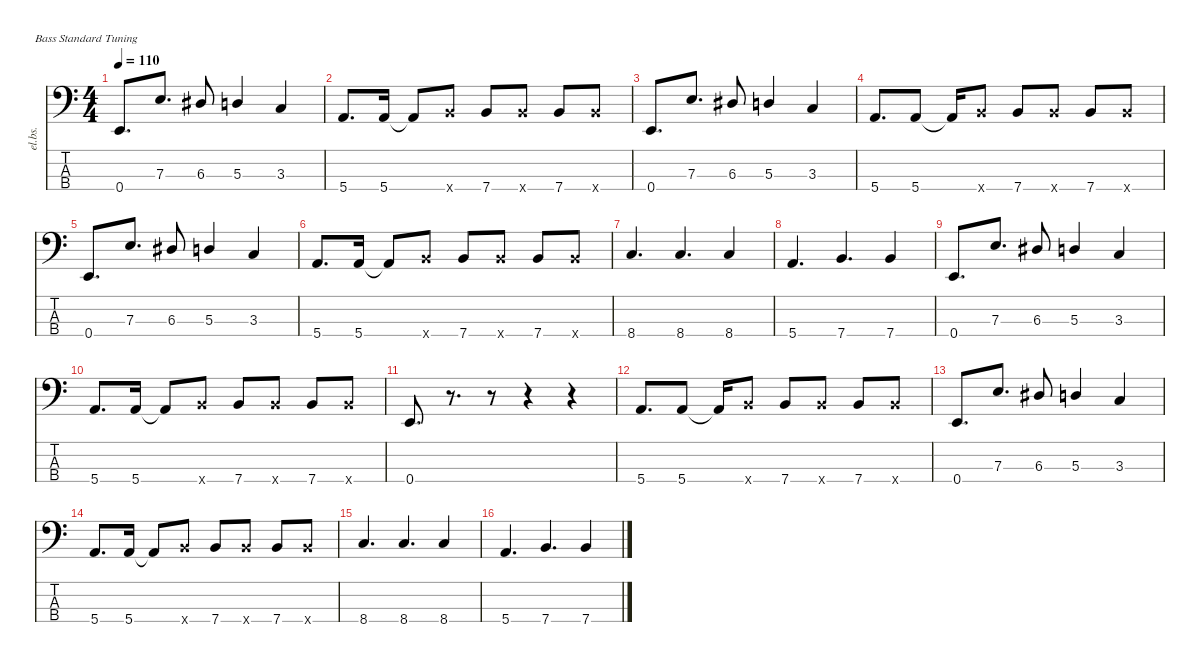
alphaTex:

\defaultSystemsLayout 4
\hideDynamics
\bracketExtendMode nobrackets
\otherSystemsTrackNameOrientation horizontal
\track ("Electric Bass" "el.bs.") {instrument electricbassfinger}
\staff {score tabs}
\tuning (G2 D2 A1 E1)
\ts (4 4)
\tempo 110
\clef f4
\ks c
0.4.8{d dy mf beam Up} 7.3.8{d beam Up} 6.3{acc #}.8{beam Up} 5.3.4{beam Up} 3.3.4{beam Up} |
5.4.8{d beam Up} 5.4.16{beam Up} 5.4{t}.8{beam Up} 7.4{x}.8{beam Up} 7.4.8{beam Up} 7.4{x}.8{beam Up} 7.4.8{beam Up} 7.4{x}.8{beam Up} |
0.4.8{d beam Up} 7.3.8{d beam Up} 6.3{acc #}.8{beam Up} 5.3.4{beam Up} 3.3.4{beam Up} |
5.4.8{d beam Up} 5.4.8{beam Up} 5.4{t}.16{beam Up} 7.4{x}.8{beam Up} 7.4.8{beam Up} 7.4{x}.8{beam Up} 7.4.8{beam Up} 7.4{x}.8{beam Up} |
0.4.8{d beam Up} 7.3.8{d beam Up} 6.3{acc #}.8{beam Up} 5.3.4{beam Up} 3.3.4{beam Up} |
5.4.8{d beam Up} 5.4.16{beam Up} 5.4{t}.8{beam Up} 7.4{x}.8{beam Up} 7.4.8{beam Up} 7.4{x}.8{beam Up} 7.4.8{beam Up} 7.4{x}.8{beam Up} |
8.4.4{d beam Up} 8.4.4{d beam Up} 8.4.4{beam Up} |
5.4.4{d beam Up} 7.4.4{d beam Up} 7.4.4{beam Up} |
0.4.8{d beam Up} 7.3.8{d beam Up} 6.3{acc #}.8{beam Up} 5.3.4{beam Up} 3.3.4{beam Up} |
5.4.8{d beam Up} 5.4.16{beam Up} 5.4{t}.8{beam Up} 7.4{x}.8{beam Up} 7.4.8{beam Up} 7.4{x}.8{beam Up} 7.4.8{beam Up} 7.4{x}.8{beam Up} |
0.4.8{d beam Up} r.8{d beam Up} r.8{beam Up} r.4{beam Up} r.4{beam Up} |
5.4.8{d beam Up} 5.4.8{beam Up} 5.4{t}.16{beam Up} 7.4{x}.8{beam Up} 7.4.8{beam Up} 7.4{x}.8{beam Up} 7.4.8{beam Up} 7.4{x}.8{beam Up} |
0.4.8{d beam Up} 7.3.8{d beam Up} 6.3{acc #}.8{beam Up} 5.3.4{beam Up} 3.3.4{beam Up} |
5.4.8{d beam Up} 5.4.16{beam Up} 5.4{t}.8{beam Up} 7.4{x}.8{beam Up} 7.4.8{beam Up} 7.4{x}.8{beam Up} 7.4.8{beam Up} 7.4{x}.8{beam Up} |
8.4.4{d beam Up} 8.4.4{d beam Up} 8.4.4{beam Up} |
5.4.4{d beam Up} 7.4.4{d beam Up} 7.4.4{beam Up}
